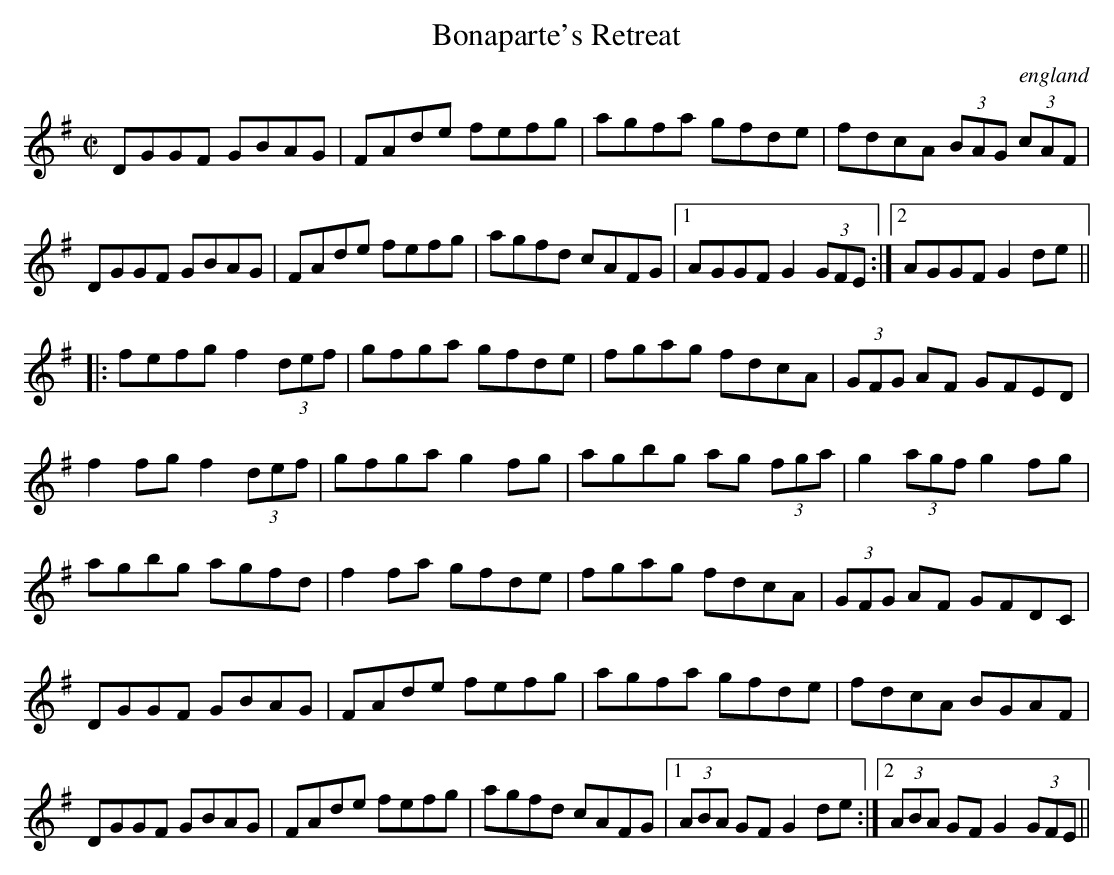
X:1
T:Bonaparte's Retreat
O:england
M:C|
K:G
DGGF GBAG|FAde fefg|agfa gfde|fdcA (3BAG (3cAF|
DGGF GBAG|FAde fefg|agfd cAFG|1 AGGF G2 (3GFE:|2 AGGF G2de||
|:fefg f2 (3def|gfga gfde|fgag fdcA|(3GFG AF GFED|
f2fg f2 (3def|gfga g2fg|agbg ag (3fga|g2 (3agf g2fg|
agbg agfd|f2fa gfde|fgag fdcA|(3GFG AF GFDC|
DGGF GBAG|FAde fefg|agfa gfde|fdcA BGAF|
DGGF GBAG|FAde fefg|agfd cAFG|1 (3ABA GF G2de:|2 (3ABA GF G2 (3GFE||
